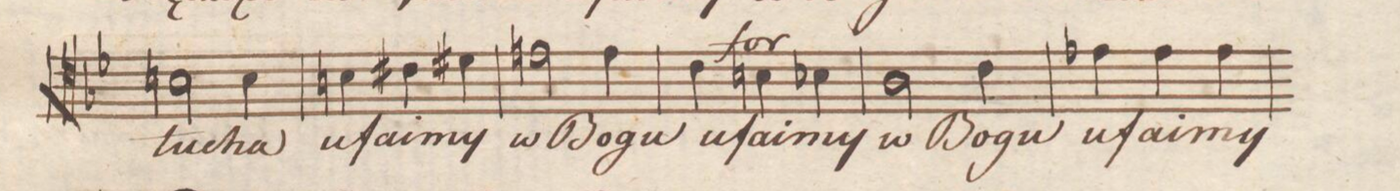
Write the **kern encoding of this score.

**kern	**text	**dynam
*I"Tenore.	*	*
*clefC4	*	*
*k[b-e-]	*	*
*met(C.|)	*	*
*M3/4	*	*
2Bn\	-tu-	.
4B\	-cha	.
=100	=100	=100
4Bn\	u-	.
4c#X\	-fai-	.
4d#X\	-my	.
=101	=101	=101
2en\	w Bo-	.
4e\	-gu	.
=102	=102	=102
4c\	u-	.
4Bn\	-fai-	f
4B-X\	-my	.
=103	=103	=103
2A\	w Bo-	.
4c\	-gu	.
=104	=104	=104
4e-X\	u-	.
4e-\	-fai-	.
4e-\	-my	.
=105	=105	=105
*-	*-	*-
